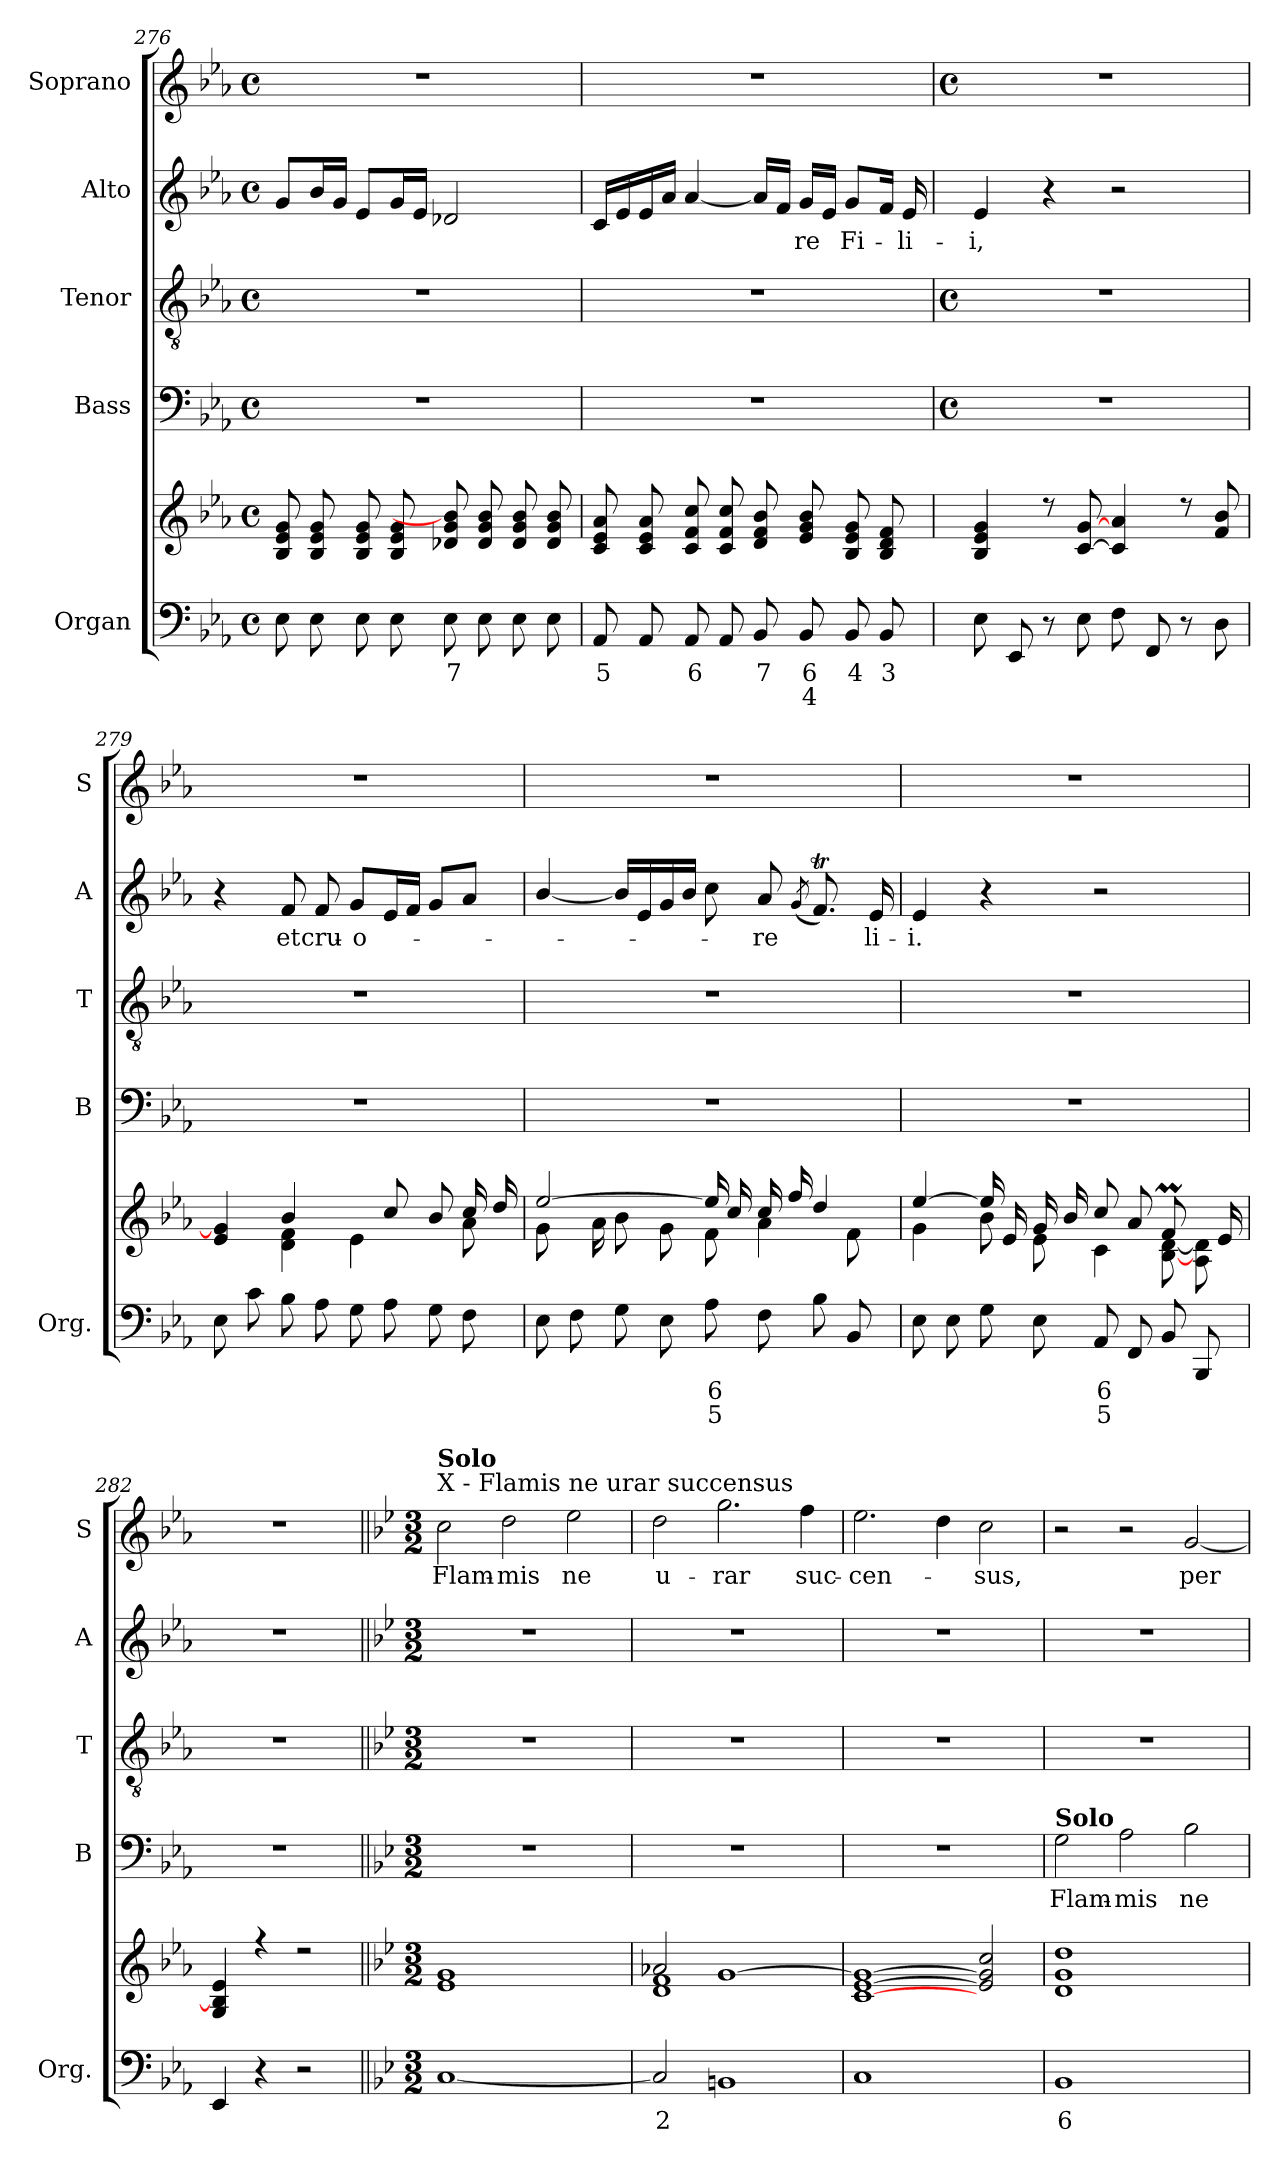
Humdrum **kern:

**kern	**text	**text	**kern	**kern	**text	**kern	**kern	**text	**kern	**text
*part5	*part5	*part5	*part5	*part4	*part4	*part3	*part2	*part2	*part1	*part1
*staff6	*staff6	*staff6	*staff5	*staff4	*staff4	*staff3	*staff2	*staff2	*staff1	*staff1
*I"Organ	*	*	*	*I"Bass	*	*I"Tenor	*I"Alto	*	*I"Soprano	*
*I'Org.	*	*	*	*I'B	*	*I'T	*I'A	*	*I'S	*
!!LO:LB:g=z
*clefF4	*	*	*clefG2	*clefF4	*	*clefGv2	*clefG2	*	*clefG2	*
*k[b-e-a-]	*	*	*k[b-e-a-]	*k[b-e-a-]	*	*k[b-e-a-]	*k[b-e-a-]	*	*k[b-e-a-]	*
*M4/4	*	*	*M4/4	*M4/4	*	*M4/4	*M4/4	*	*M4/4	*
*met(c)	*	*	*met(c)	*met(c)	*	*met(c)	*met(c)	*	*met(c)	*
=276	=276	=276	=276	=276	=276	=276	=276	=276	=276	=276
*	*	*	*^	*	*	*	*	*	*	*
8E-	.	.	8B- 8e- 8g	1ryy	1r	.	1r	8g/L	.	1r	.
8E-	.	.	8B- 8e- 8g	.	.	.	.	16b-/L	.	.	.
.	.	.	.	.	.	.	.	16g/JJ	.	.	.
8E-	.	.	8B- 8e- 8g	.	.	.	.	8e-/L	.	.	.
8E-	.	.	8B- 8e- 8g	.	.	.	.	16g/L	.	.	.
.	.	.	.	.	.	.	.	16e-/JJ	.	.	.
8E-	7	.	8d-X 8g 8b-]	.	.	.	.	2d-X/	.	.	.
8E-	.	.	8d- 8g 8b-	.	.	.	.	.	.	.	.
8E-	.	.	8d- 8g 8b-	.	.	.	.	.	.	.	.
8E-	.	.	8d- 8g 8b-	.	.	.	.	.	.	.	.
=277	=277	=277	=277	=277	=277	=277	=277	=277	=277	=277	=277
8AA-	5	.	8c 8e- 8a-	1ryy	1r	.	1r	16c/LL	.	1r	.
.	.	.	.	.	.	.	.	16e-/	.	.	.
8AA-	.	.	8c 8e- 8a-	.	.	.	.	16e-/	.	.	.
.	.	.	.	.	.	.	.	16a-/JJ	.	.	.
8AA-	6	.	8c 8f 8cc	.	.	.	.	[4a-/	.	.	.
8AA-	.	.	8c 8f 8cc	.	.	.	.	.	.	.	.
8BB-	7	.	8d 8f 8b-	.	.	.	.	16a-/LL]	.	.	.
.	.	.	.	.	.	.	.	16f/JJ	.	.	.
!	!	!	!	!	!	!	!	!	!LO:LY:b	!	!
8BB-	6	4	8e- 8g 8b-	.	.	.	.	16g/LL	-re	.	.
.	.	.	.	.	.	.	.	16e-/JJ	.	.	.
!	!	!	!	!	!	!	!	!	!LO:LY:b	!	!
8BB-	4	.	8B- 8e- 8g	.	.	.	.	8g/L	Fi-	.	.
8BB-	3	.	8B- 8d 8f	.	.	.	.	16f/Jk	.	.	.
!	!	!	!	!	!	!	!	!	!LO:LY:b	!	!
.	.	.	.	.	.	.	.	16e-/	li-	.	.
=278	=278	=278	=278	=278	=278	=278	=278	=278	=278	=278	=278
*	*	*	*	*	*M4/4	*	*M4/4	*	*	*M4/4	*
*	*	*	*	*	*met(c)	*	*met(c)	*	*	*met(c)	*
!	!	!	!	!	!	!	!	!	!LO:LY:b	!	!
8E-	.	.	4B- 4e- 4g	1ryy	1r	.	1r	4e-/	-i,	1r	.
8EE-	.	.	.	.	.	.	.	.	.	.	.
8r	.	.	8r	.	.	.	.	4r	.	.	.
8E-	.	.	[8c [8g	.	.	.	.	.	.	.	.
8F	.	.	4c] 4a-	.	.	.	.	2r	.	.	.
8FF	.	.	.	.	.	.	.	.	.	.	.
8r	.	.	8r	.	.	.	.	.	.	.	.
8D	.	.	8f 8b-	.	.	.	.	.	.	.	.
!!LO:LB:g=z
=279	=279	=279	=279	=279	=279	=279	=279	=279	=279	=279	=279
8E-	.	.	4e- 4g]	4ryy	1r	.	1r	4r	.	1r	.
8c	.	.	.	.	.	.	.	.	.	.	.
!	!	!	!LO:N:vis=4	!	!	!	!	!	!LO:LY:b	!	!
8B-	.	.	4.b-	4d 4f	.	.	.	8f/	et	.	.
!	!	!	!	!	!	!	!	!	!LO:LY:b	!	!
8A-	.	.	.	.	.	.	.	8f/	cru-	.	.
!	!	!	!	!LO:N:vis=4	!	!	!	!	!LO:LY:b	!	!
8G	.	.	.	4.e-	.	.	.	8g/L	-o-	.	.
8A-	.	.	8cc	.	.	.	.	16e-/L	.	.	.
.	.	.	.	.	.	.	.	16f/JJ	.	.	.
8G	.	.	8b-	.	.	.	.	8g/L	.	.	.
8F	.	.	16cc	8a-	.	.	.	8a-/J	.	.	.
.	.	.	16dd	.	.	.	.	.	.	.	.
=280	=280	=280	=280	=280	=280	=280	=280	=280	=280	=280	=280
!	!	!	!	!LO:N:vis=8	!	!	!	!	!	!	!
8E-	.	.	[2ee-	8.g	1r	.	1r	[4b-/	.	1r	.
8F	.	.	.	.	.	.	.	.	.	.	.
.	.	.	.	16a-	.	.	.	.	.	.	.
8G	.	.	.	8b-	.	.	.	16b-/LL]	.	.	.
.	.	.	.	.	.	.	.	16e-/	.	.	.
8E-	.	.	.	8g	.	.	.	16g/	.	.	.
.	.	.	.	.	.	.	.	16b-/JJ	.	.	.
8A-	6	5	16ee-]	8f	.	.	.	8cc\	.	.	.
.	.	.	16cc	.	.	.	.	.	.	.	.
!	!	!	!	!	!	!	!	!	!LO:LY:b	!	!
8F	.	.	16cc	4a-	.	.	.	8a-/	-re	.	.
.	.	.	16ff	.	.	.	.	.	.	.	.
.	.	.	.	.	.	.	.	(<8qg/	.	.	.
8B-	.	.	4dd	.	.	.	.	8.fT/)	.	.	.
8BB-	.	.	.	8f	.	.	.	.	.	.	.
!	!	!	!	!	!	!	!	!	!LO:LY:b	!	!
.	.	.	.	.	.	.	.	16e-/	li-	.	.
=281	=281	=281	=281	=281	=281	=281	=281	=281	=281	=281	=281
!	!	!	!	!	!	!	!	!	!LO:LY:b	!	!
8E-	.	.	[4ee-	4g	1r	.	1r	4e-/	-i.	1r	.
8E-	.	.	.	.	.	.	.	.	.	.	.
8G	.	.	16ee-]	8b-	.	.	.	4r	.	.	.
.	.	.	16e-	.	.	.	.	.	.	.	.
8E-	.	.	16g	8e-	.	.	.	.	.	.	.
.	.	.	16b-	.	.	.	.	.	.	.	.
8AA-	6	5	8cc	4c	.	.	.	2r	.	.	.
8FF	.	.	8a-	.	.	.	.	.	.	.	.
!	!	!	!LO:N:vis=8	!	!	!	!	!	!	!	!
8BB-	.	.	8.fM	[8B- [8d	.	.	.	.	.	.	.
8BBB-	.	.	.	8A- 8d]	.	.	.	.	.	.	.
.	.	.	16e-	.	.	.	.	.	.	.	.
=282	=282	=282	=282	=282	=282	=282	=282	=282	=282	=282	=282
4EE-	.	.	4G 4B-] 4e-	1ryy	1r	.	1r	1r	.	1r	.
4r	.	.	4r	.	.	.	.	.	.	.	.
2r	.	.	2r	.	.	.	.	.	.	.	.
!!LO:PB:g=z
=283||	=283||	=283||	=283||	=283||	=283||	=283||	=283||	=283||	=283||	=283||	=283||
*k[b-e-]	*	*	*k[b-e-]	*	*k[b-e-]	*	*k[b-e-]	*k[b-e-]	*	*k[b-e-]	*
*M3/2	*	*	*M3/2	*	*M3/2	*	*M3/2	*M3/2	*	*M3/2	*
!	!	!	!	!	!	!	!	!	!	!LO:TX:a:t=X - Flamis ne urar succensus	!
!	!	!	!	!	!	!	!	!	!	!LO:TX:a:B:t=Solo	!
!LO:N:vis=1	!	!	!LO:N:vis=1	!	!	!	!	!	!	!	!LO:LY:b
[1.C	.	.	1.e- 1.g	1.ryy	1.r	.	1.r	1.r	.	2cc\	Flam-
!	!	!	!	!	!	!	!	!	!	!	!LO:LY:b
.	.	.	.	.	.	.	.	.	.	2dd\	-mis
!	!	!	!	!	!	!	!	!	!	!	!LO:LY:b
.	.	.	.	.	.	.	.	.	.	2ee-\	ne
=284	=284	=284	=284	=284	=284	=284	=284	=284	=284	=284	=284
!	!	!	!	!LO:N:vis=1	!	!	!	!	!	!	!LO:LY:b
2C]	2	.	2a-X	1.d 1.f	1.r	.	1.r	1.r	.	2dd\	u-
!	!	!	!	!	!	!	!	!	!	!	!LO:LY:b
1BBn	.	.	[1g	.	.	.	.	.	.	2.gg\	-rar
!	!	!	!	!	!	!	!	!	!	!	!LO:LY:b
.	.	.	.	.	.	.	.	.	.	4ff\	suc-
=285	=285	=285	=285	=285	=285	=285	=285	=285	=285	=285	=285
!LO:N:vis=1	!	!	!	!	!	!	!	!	!	!	!LO:LY:b
1.C	.	.	[1c [1e- 1g_	1.ryy	1.r	.	1.r	1.r	.	2.ee-\	-cen-
.	.	.	.	.	.	.	.	.	.	4dd\	.
!	!	!	!	!	!	!	!	!	!	!	!LO:LY:b
.	.	.	2e-] 2g] 2cc	.	.	.	.	.	.	2cc\	sus,
=286	=286	=286	=286	=286	=286	=286	=286	=286	=286	=286	=286
!	!	!	!	!	!LO:TX:a:B:t=Solo	!	!	!	!	!	!
!LO:N:vis=1	!	!	!LO:N:vis=1	!	!	!LO:LY:b	!	!	!	!	!
1.BB-j	6	.	1.d 1.g 1.dd	1.ryy	2G\	Flam-	1.r	1.r	.	2r	.
!	!	!	!	!	!	!LO:LY:b	!	!	!	!	!
.	.	.	.	.	2A\	-mis	.	.	.	2r	.
!	!	!	!	!	!	!LO:LY:b	!	!	!	!	!LO:LY:b
.	.	.	.	.	2B-\	ne	.	.	.	[2g/	per
*	*	*	*v	*v	*	*	*	*	*	*	*
=	=	=	=	=	=	=	=	=	=	=
*-	*-	*-	*-	*-	*-	*-	*-	*-	*-	*-
